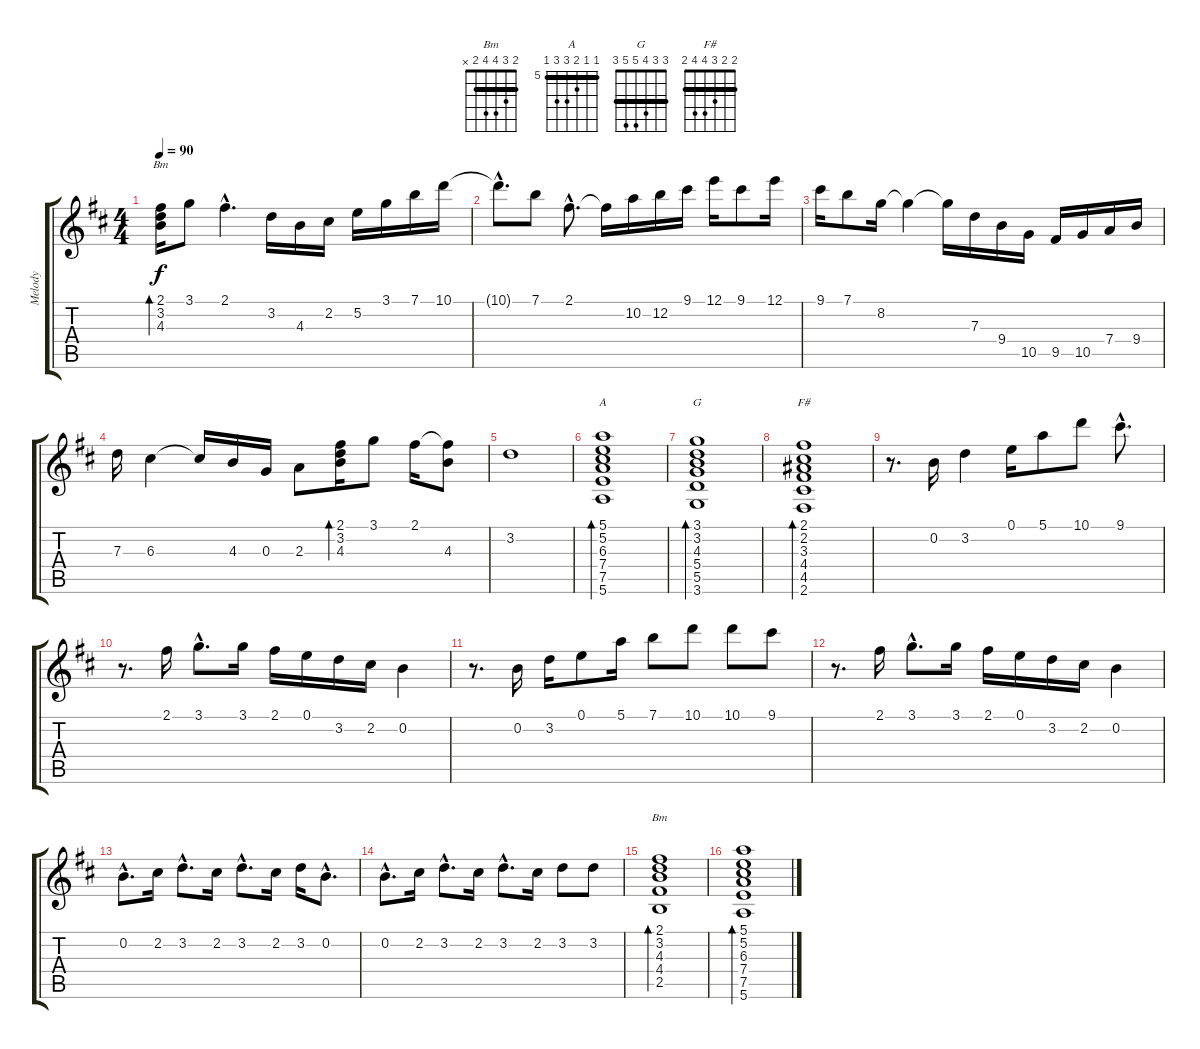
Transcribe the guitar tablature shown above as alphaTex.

\track ("Melody" "Melody") {instrument acousticguitarnylon}
\staff {score tabs}
\tuning (E4 B3 G3 D3 A2 E2) {hide}
\chord ("Bm" 2 3 4 x x x)
\chord ("A" 5 5 6 7 7 5) {firstfret 5 barre 5}
\chord ("G" 3 3 4 5 5 3) {barre 3}
\chord ("F#" 2 2 3 4 4 2) {barre 2}
\chord ("Bm" 2 3 4 4 2 x) {barre 2}
\ts (4 4)
\tempo 90
\clef g2
\ks bminor
(2.1 3.2 4.3).16{bd 480 ch "Bm" dy f instrument acousticguitarnylon} 3.1.8 2.1{hac}.4{d} 3.2.16 4.3.16 2.2.16 5.2.16 3.1.16 7.1.16 10.1.16 |
10.1{hac t}.8{d} 7.1.8 2.1{hac}.8{d} 2.1{t}.16 10.2.16 12.2.16 9.1.16 12.1.16 9.1.8 12.1.16 |
9.1.16 7.1.8 8.2.16 8.2{t}.4 8.2{t}.16 7.3.16 9.4.16 10.5.16 9.5.16 10.5.16 7.4.16 9.4.16 |
7.3.16 6.3.4 6.3{t}.16 4.3.16 0.3.16 2.3.8 (2.1 3.2 4.3).16{bd 240} 3.1.8 2.1.16 (2.1{t} 4.3).8 |
3.2.1 |
(5.1 5.2 6.3 7.4 7.5 5.6).1{bd 120 ch "A" volume 12} |
(3.1 3.2 4.3 5.4 5.5 3.6).1{bd 120 ch "G"} |
(2.1 2.2 3.3 4.4 4.5 2.6).1{bd 120 ch "F#"} |
r.8{d volume 12} 0.2.16 3.2.4 0.1.16 5.1.8 10.1.8 9.1{hac}.8{d} |
r.8{d} 2.1.16 3.1{hac}.8{d} 3.1.16 2.1.16 0.1.16 3.2.16 2.2.16 0.2.4 |
r.8{d} 0.2.16 3.2.16 0.1.8 5.1.16 7.1.8 10.1.8 10.1.8 9.1.8 |
r.8{d} 2.1.16 3.1{hac}.8{d} 3.1.16 2.1.16 0.1.16 3.2.16 2.2.16 0.2.4 |
0.2{hac}.8{d} 2.2.16 3.2{hac}.8{d} 2.2.16 3.2{hac}.8{d} 2.2.16 3.2.16 0.2{hac}.8{d} |
0.2{hac}.8{d} 2.2.16 3.2{hac}.8{d} 2.2.16 3.2{hac}.8{d} 2.2.16 3.2.8 3.2.8 |
(2.1 3.2 4.3 4.4 2.5).1{bd 120 ch "Bm"} |
(5.1 5.2 6.3 7.4 7.5 5.6).1{bd 120}
